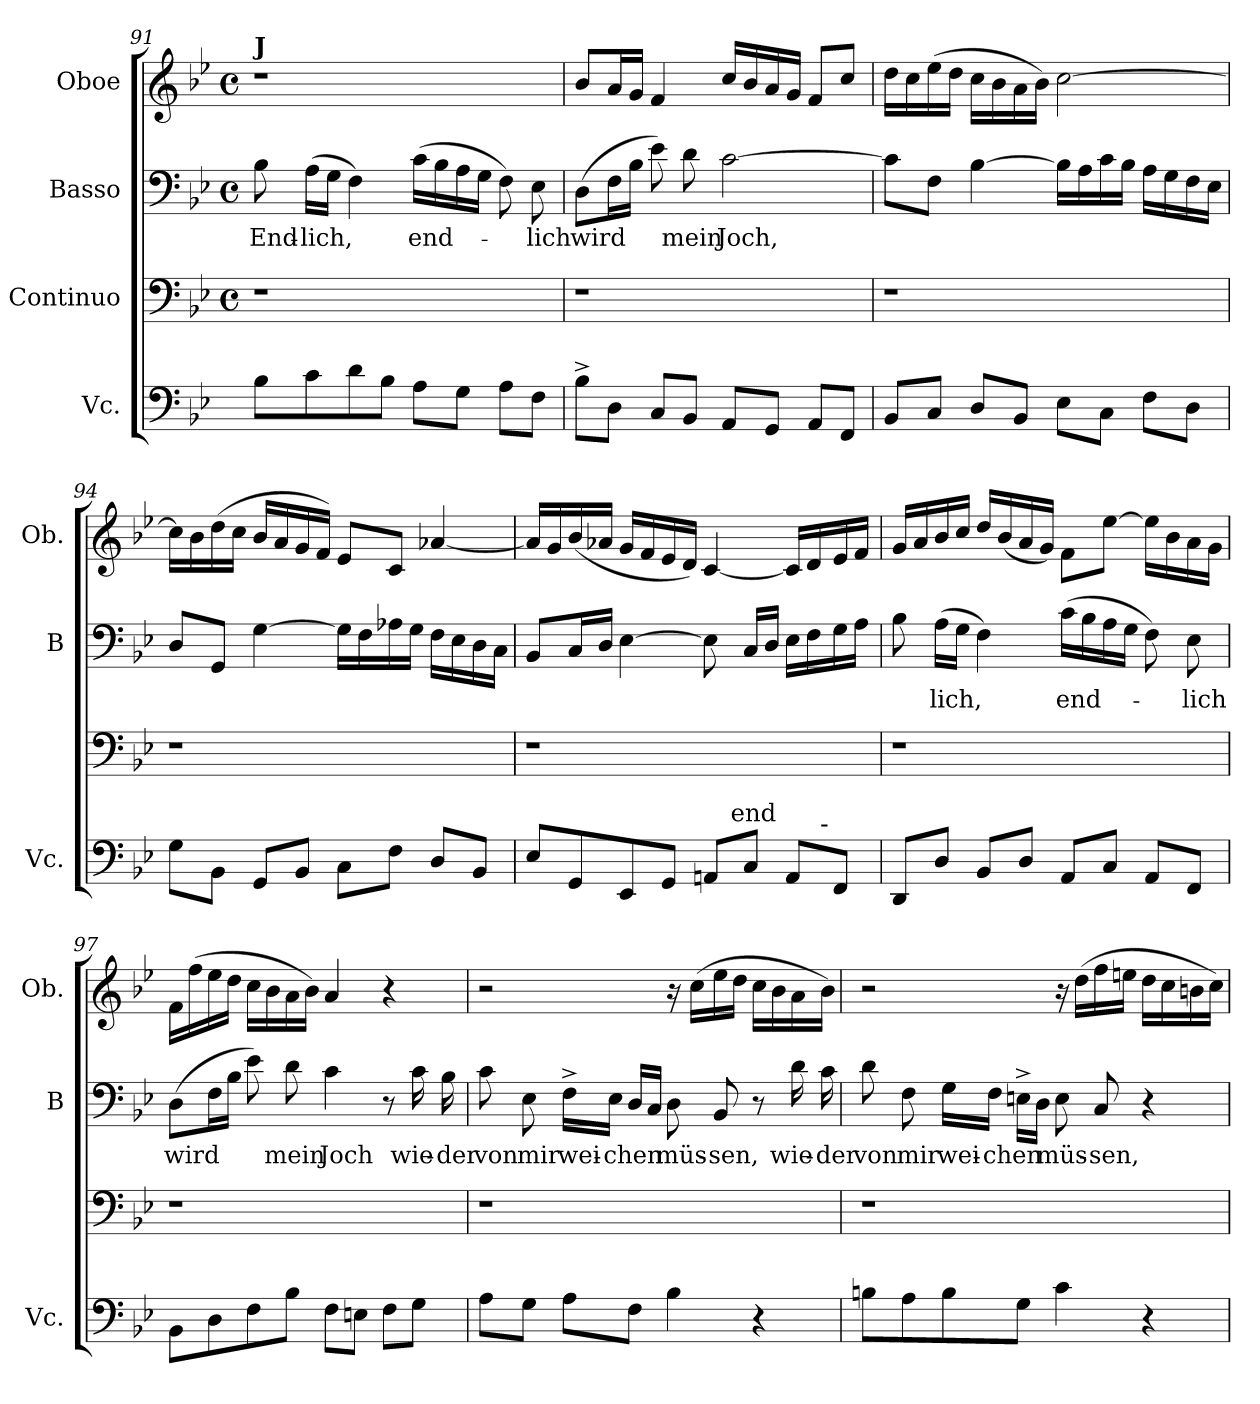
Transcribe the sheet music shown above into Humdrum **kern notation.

**kern	**kern	**kern	**text	**kern
*part4	*part3	*part2	*part2	*part1
*staff4	*staff3	*staff2	*staff2	*staff1
*I"Vc.	*I"Continuo	*I"Basso	*	*I"Oboe
*I'Vc.	*	*I'B	*	*I'Ob.
*clefF4	*clefF4	*clefF4	*	*clefG2
*k[b-e-]	*k[b-e-]	*k[b-e-]	*	*k[b-e-]
*B-:	*B-:	*B-:	*	*B-:
*	*M4/4	*M4/4	*	*M4/4
*	*met(c)	*met(c)	*	*met(c)
=91	=91	=91	=91	=91
!	!	!	!	!LO:TX:a:B:t=J
!	!	!	!LO:LY:b	!
8B-\L	1r	8B-\	End-	1r
!	!	!	!LO:LY:b	!
8c\	.	(>16A\LL	-lich,	.
.	.	16G\JJ	.	.
8d\	.	4F\)	.	.
8B-\J	.	.	.	.
!	!	!	!LO:LY:b	!
8A\L	.	(>16c\LL	end-	.
.	.	16B-\	.	.
8G\J	.	16A\	.	.
.	.	16G\JJ	.	.
8A\L	.	8F\)	.	.
!	!	!	!LO:LY:b	!
8F\J	.	8E-\	-lich	.
=92	=92	=92	=92	=92
!	!	!	!LO:LY:b	!
8B-^>\L	1r	(>8D\L	wird	8b-/L
8D\J	.	16F\L	.	16a/L
.	.	16B-\JJ	.	16g/JJ
8C/L	.	8e-\)	.	4f/
!	!	!	!LO:LY:b	!
8BB-/J	.	8d\	mein	.
!	!	!	!LO:LY:b	!
8AA/L	.	[<2c\	Joch,	16cc/LL
.	.	.	.	16b-/
8GG/J	.	.	.	16a/
.	.	.	.	16g/JJ
8AA/L	.	.	.	8f/L
8FF/J	.	.	.	8cc/J
!!LO:LB:g=z
=93	=93	=93	=93	=93
8BB-/L	1r	8c\L]	.	16dd\LL
.	.	.	.	16cc\
8C/J	.	8F\J	.	(>16ee-\
.	.	.	.	16dd\JJ
8D/L	.	[>4B-\	.	16cc\LL
.	.	.	.	16b-\
8BB-/J	.	.	.	16a\
.	.	.	.	16b-\JJ)
8E-\L	.	16B-\LL]	.	[>2cc\
.	.	16A\	.	.
8C\J	.	16c\	.	.
.	.	16B-\JJ	.	.
8F\L	.	16A\LL	.	.
.	.	16G\	.	.
8D\J	.	16F\	.	.
.	.	16E-\JJ	.	.
=94	=94	=94	=94	=94
8G\L	1r	8D/L	.	16cc\LL]
.	.	.	.	16b-\
8BB-\J	.	8GG/J	.	(>16dd\
.	.	.	.	16cc\JJ
8GG/L	.	[>4G\	.	16b-/LL
.	.	.	.	16a/
8BB-/J	.	.	.	16g/
.	.	.	.	16f/JJ)
8C\L	.	16G\LL]	.	8e-/L
.	.	16F\	.	.
8F\J	.	16A-X\	.	8c/J
.	.	16G\JJ	.	.
8D/L	.	16F\LL	.	[<4a-X/
.	.	16E-\	.	.
8BB-/J	.	16D\	.	.
.	.	16C\JJ	.	.
=95	=95	=95	=95	=95
*^	*	*	*	*
8E-/L	2ryy	1r	8BB-/L	.	16a-/LL]
.	.	.	.	.	16g/
8GG/	.	.	16C/L	.	(<16b-/
.	.	.	16D/JJ	.	16a-X/JJ
8EE-/	.	.	[>4E-\	.	16g/LL
.	.	.	.	.	16f/
8GG/J	.	.	.	.	16e-/
.	.	.	.	.	16d/JJ)
8AAn/L	16.ryy	.	8E-\]	.	[<4c/
!	!LO:TX:a:t=end	!	!	!	!
.	4ryy	.	.	.	.
8C/J	.	.	16C/LL	.	.
.	.	.	16D/JJ	.	.
8AA/L	.	.	16E-\LL	.	16c/LL]
.	.	.	16F\	.	16d/
!	!LO:TX:a:t=-	!	!	!	!
.	8ryy	.	.	.	.
8FF/J	.	.	16G\	.	16e-/
.	.	.	16A\JJ	.	16f/JJ
.	32ryy	.	.	.	.
*v	*v	*	*	*	*
!!LO:PB:g=z
=96	=96	=96	=96	=96
8DD/L	1r	8B-\	.	16g/LL
.	.	.	.	16a/
!	!	!	!LO:LY:b	!
8D/J	.	(>16A\LL	lich,	16b-/
.	.	16G\JJ	.	16cc/JJ
8BB-/L	.	4F\)	.	16dd/LL
.	.	.	.	(<16b-/
8D/J	.	.	.	16a/
.	.	.	.	16g/JJ)
!	!	!	!LO:LY:b	!
8AA/L	.	(>16c\LL	end-	8f\L
.	.	16B-\	.	.
8C/J	.	16A\	.	[>8ee-\J
.	.	16G\JJ	.	.
8AA/L	.	8F\)	.	16ee-\LL]
.	.	.	.	16b-\
!	!	!	!LO:LY:b	!
8FF/J	.	8E-\	-lich	16a\
.	.	.	.	16g\JJ
=97	=97	=97	=97	=97
!	!	!	!LO:LY:b	!
8BB-\L	1r	(>8D\L	wird	16f\LL
.	.	.	.	(>16ff\
8D\	.	16F\L	.	16ee-\
.	.	16B-\JJ	.	16dd\JJ
8F\	.	8e-\)	.	16cc\LL
.	.	.	.	16b-\
!	!	!	!LO:LY:b	!
8B-\J	.	8d\	mein	16a\
.	.	.	.	16b-\JJ)
!	!	!	!LO:LY:b	!
8F\L	.	4c\	Joch	4a/
8En\J	.	.	.	.
8F\L	.	8r	.	4r
!	!	!	!LO:LY:b	!
8G\J	.	16c\	wie-	.
!	!	!	!LO:LY:b:rj	!
.	.	16B-\	-der	.
!!LO:LB:g=z
=98	=98	=98	=98	=98
!	!	!	!LO:LY:b	!
8A\L	1r	8c\	von	2r
!	!	!	!LO:LY:b	!
8G\J	.	8E-\	mir	.
!	!	!	!LO:LY:b	!
8A\L	.	16F^>\LL	wei-	.
!	!	!	!LO:LY:b	!
.	.	16E-\JJ	-chen	.
8F\J	.	16D/LL	.	.
.	.	16C/JJ	.	.
!	!	!	!LO:LY:b	!
4B-\	.	8D\	müs-	16ra
.	.	.	.	(>16cc\LL
!	!	!	!LO:LY:b	!
.	.	8BB-/	-sen,	16ee-\
.	.	.	.	16dd\JJ
4r	.	8r	.	16cc\LL
.	.	.	.	16b-\
!	!	!	!LO:LY:b	!
.	.	16d\	wie-	16a\
!	!	!	!LO:LY:b:rj	!
.	.	16c\	-der	16b-\JJ)
=99	=99	=99	=99	=99
!	!	!	!LO:LY:b	!
8Bn\L	1r	8d\	von	2r
!	!	!	!LO:LY:b	!
8A\	.	8F\	mir	.
!	!	!	!LO:LY:b	!
8B\	.	16G\LL	wei-	.
!	!	!	!LO:LY:b	!
.	.	16F\JJ	-chen	.
8G\J	.	16En^>\LL	.	.
.	.	16D\JJ	.	.
!	!	!	!LO:LY:b	!
4c\	.	8E\	müs-	16ra
.	.	.	.	(>16dd\LL
!	!	!	!LO:LY:b	!
.	.	8C/	-sen,	16ff\
.	.	.	.	16een\JJ
4r	.	4r	.	16dd\LL
.	.	.	.	16cc\
.	.	.	.	16bn\
.	.	.	.	16cc\JJ)
=	=	=	=	=
*-	*-	*-	*-	*-
